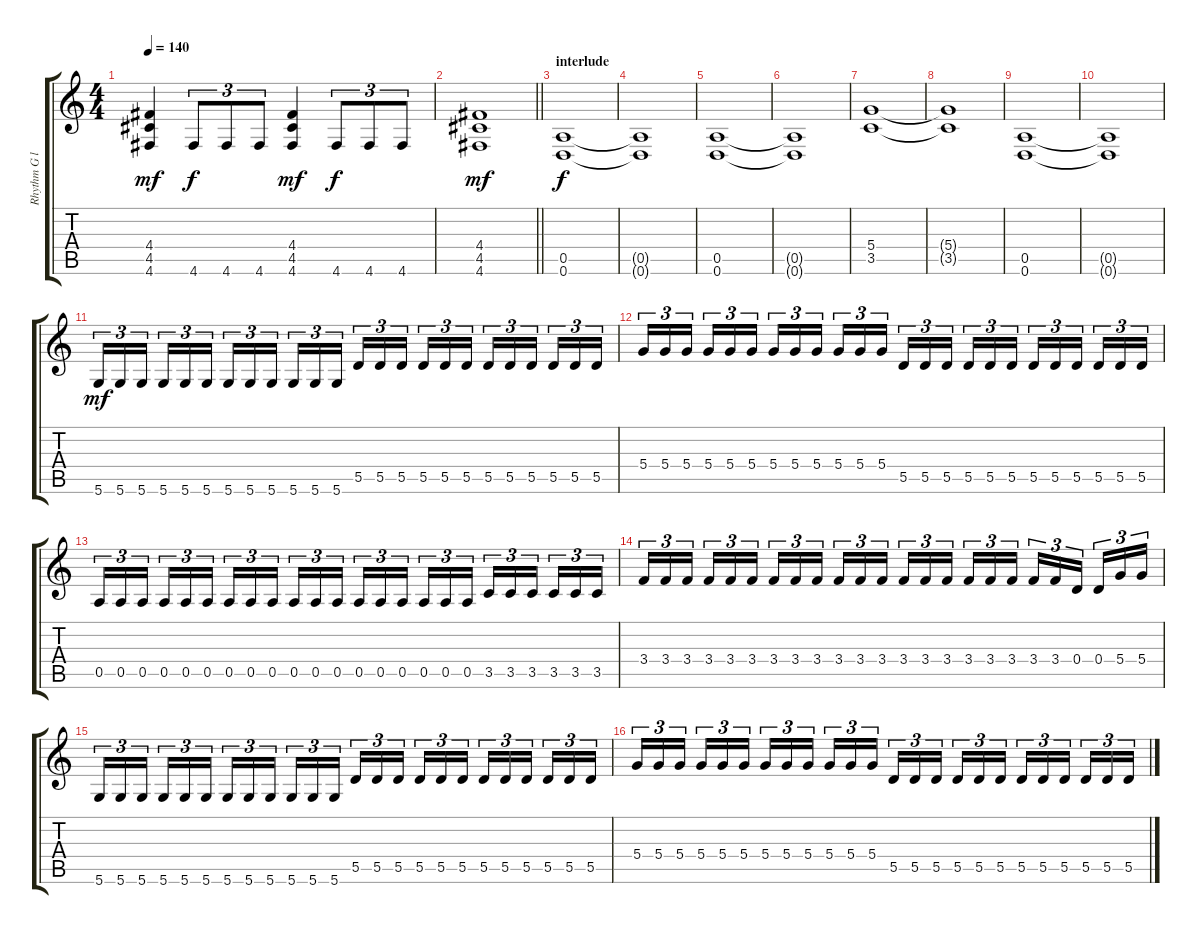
\track ("Rhythm G left" "Rhythm G l") {instrument overdrivenguitar}
\staff {score tabs}
\tuning (E4 B3 G3 D3 A2 D2) {hide}
\ts (4 4)
\tempo 140
\clef g2
\ks c
(4.4 4.5 4.6).4{dy mf} 4.6.8{tu (3 2) dy f} 4.6.8{tu (3 2)} 4.6.8{tu (3 2)} (4.4 4.5 4.6).4{dy mf} 4.6.8{tu (3 2) dy f} 4.6.8{tu (3 2)} 4.6.8{tu (3 2)} |
\barLineRight lightlight
(4.4 4.5 4.6).1{dy mf} |
\section ("" "interlude")
(0.5 0.6).1{dy f} |
(0.5{t} 0.6{t}).1 |
(0.5 0.6).1 |
(0.5{t} 0.6{t}).1 |
(5.4 3.5).1 |
(5.4{t} 3.5{t}).1 |
(0.5 0.6).1 |
(0.5{t} 0.6{t}).1 |
5.6.16{tu (3 2) dy mf} 5.6.16{tu (3 2)} 5.6.16{tu (3 2) beam splitsecondary} 5.6.16{tu (3 2)} 5.6.16{tu (3 2)} 5.6.16{tu (3 2)} 5.6.16{tu (3 2)} 5.6.16{tu (3 2)} 5.6.16{tu (3 2) beam splitsecondary} 5.6.16{tu (3 2)} 5.6.16{tu (3 2)} 5.6.16{tu (3 2)} 5.5.16{tu (3 2)} 5.5.16{tu (3 2)} 5.5.16{tu (3 2) beam splitsecondary} 5.5.16{tu (3 2)} 5.5.16{tu (3 2)} 5.5.16{tu (3 2)} 5.5.16{tu (3 2)} 5.5.16{tu (3 2)} 5.5.16{tu (3 2) beam splitsecondary} 5.5.16{tu (3 2)} 5.5.16{tu (3 2)} 5.5.16{tu (3 2)} |
5.4.16{tu (3 2)} 5.4.16{tu (3 2)} 5.4.16{tu (3 2) beam splitsecondary} 5.4.16{tu (3 2)} 5.4.16{tu (3 2)} 5.4.16{tu (3 2)} 5.4.16{tu (3 2)} 5.4.16{tu (3 2)} 5.4.16{tu (3 2) beam splitsecondary} 5.4.16{tu (3 2)} 5.4.16{tu (3 2)} 5.4.16{tu (3 2)} 5.5.16{tu (3 2)} 5.5.16{tu (3 2)} 5.5.16{tu (3 2) beam splitsecondary} 5.5.16{tu (3 2)} 5.5.16{tu (3 2)} 5.5.16{tu (3 2)} 5.5.16{tu (3 2)} 5.5.16{tu (3 2)} 5.5.16{tu (3 2) beam splitsecondary} 5.5.16{tu (3 2)} 5.5.16{tu (3 2)} 5.5.16{tu (3 2)} |
0.5.16{tu (3 2)} 0.5.16{tu (3 2)} 0.5.16{tu (3 2) beam splitsecondary} 0.5.16{tu (3 2)} 0.5.16{tu (3 2)} 0.5.16{tu (3 2)} 0.5.16{tu (3 2)} 0.5.16{tu (3 2)} 0.5.16{tu (3 2) beam splitsecondary} 0.5.16{tu (3 2)} 0.5.16{tu (3 2)} 0.5.16{tu (3 2)} 0.5.16{tu (3 2)} 0.5.16{tu (3 2)} 0.5.16{tu (3 2) beam splitsecondary} 0.5.16{tu (3 2)} 0.5.16{tu (3 2)} 0.5.16{tu (3 2)} 3.5.16{tu (3 2)} 3.5.16{tu (3 2)} 3.5.16{tu (3 2) beam splitsecondary} 3.5.16{tu (3 2)} 3.5.16{tu (3 2)} 3.5.16{tu (3 2)} |
3.4.16{tu (3 2)} 3.4.16{tu (3 2)} 3.4.16{tu (3 2) beam splitsecondary} 3.4.16{tu (3 2)} 3.4.16{tu (3 2)} 3.4.16{tu (3 2)} 3.4.16{tu (3 2)} 3.4.16{tu (3 2)} 3.4.16{tu (3 2) beam splitsecondary} 3.4.16{tu (3 2)} 3.4.16{tu (3 2)} 3.4.16{tu (3 2)} 3.4.16{tu (3 2)} 3.4.16{tu (3 2)} 3.4.16{tu (3 2) beam splitsecondary} 3.4.16{tu (3 2)} 3.4.16{tu (3 2)} 3.4.16{tu (3 2)} 3.4.16{tu (3 2)} 3.4.16{tu (3 2)} 0.4.16{tu (3 2) beam splitsecondary} 0.4.16{tu (3 2)} 5.4.16{tu (3 2)} 5.4.16{tu (3 2)} |
5.6.16{tu (3 2)} 5.6.16{tu (3 2)} 5.6.16{tu (3 2) beam splitsecondary} 5.6.16{tu (3 2)} 5.6.16{tu (3 2)} 5.6.16{tu (3 2)} 5.6.16{tu (3 2)} 5.6.16{tu (3 2)} 5.6.16{tu (3 2) beam splitsecondary} 5.6.16{tu (3 2)} 5.6.16{tu (3 2)} 5.6.16{tu (3 2)} 5.5.16{tu (3 2)} 5.5.16{tu (3 2)} 5.5.16{tu (3 2) beam splitsecondary} 5.5.16{tu (3 2)} 5.5.16{tu (3 2)} 5.5.16{tu (3 2)} 5.5.16{tu (3 2)} 5.5.16{tu (3 2)} 5.5.16{tu (3 2) beam splitsecondary} 5.5.16{tu (3 2)} 5.5.16{tu (3 2)} 5.5.16{tu (3 2)} |
5.4.16{tu (3 2)} 5.4.16{tu (3 2)} 5.4.16{tu (3 2) beam splitsecondary} 5.4.16{tu (3 2)} 5.4.16{tu (3 2)} 5.4.16{tu (3 2)} 5.4.16{tu (3 2)} 5.4.16{tu (3 2)} 5.4.16{tu (3 2) beam splitsecondary} 5.4.16{tu (3 2)} 5.4.16{tu (3 2)} 5.4.16{tu (3 2)} 5.5.16{tu (3 2)} 5.5.16{tu (3 2)} 5.5.16{tu (3 2) beam splitsecondary} 5.5.16{tu (3 2)} 5.5.16{tu (3 2)} 5.5.16{tu (3 2)} 5.5.16{tu (3 2)} 5.5.16{tu (3 2)} 5.5.16{tu (3 2) beam splitsecondary} 5.5.16{tu (3 2)} 5.5.16{tu (3 2)} 5.5.16{tu (3 2)}
